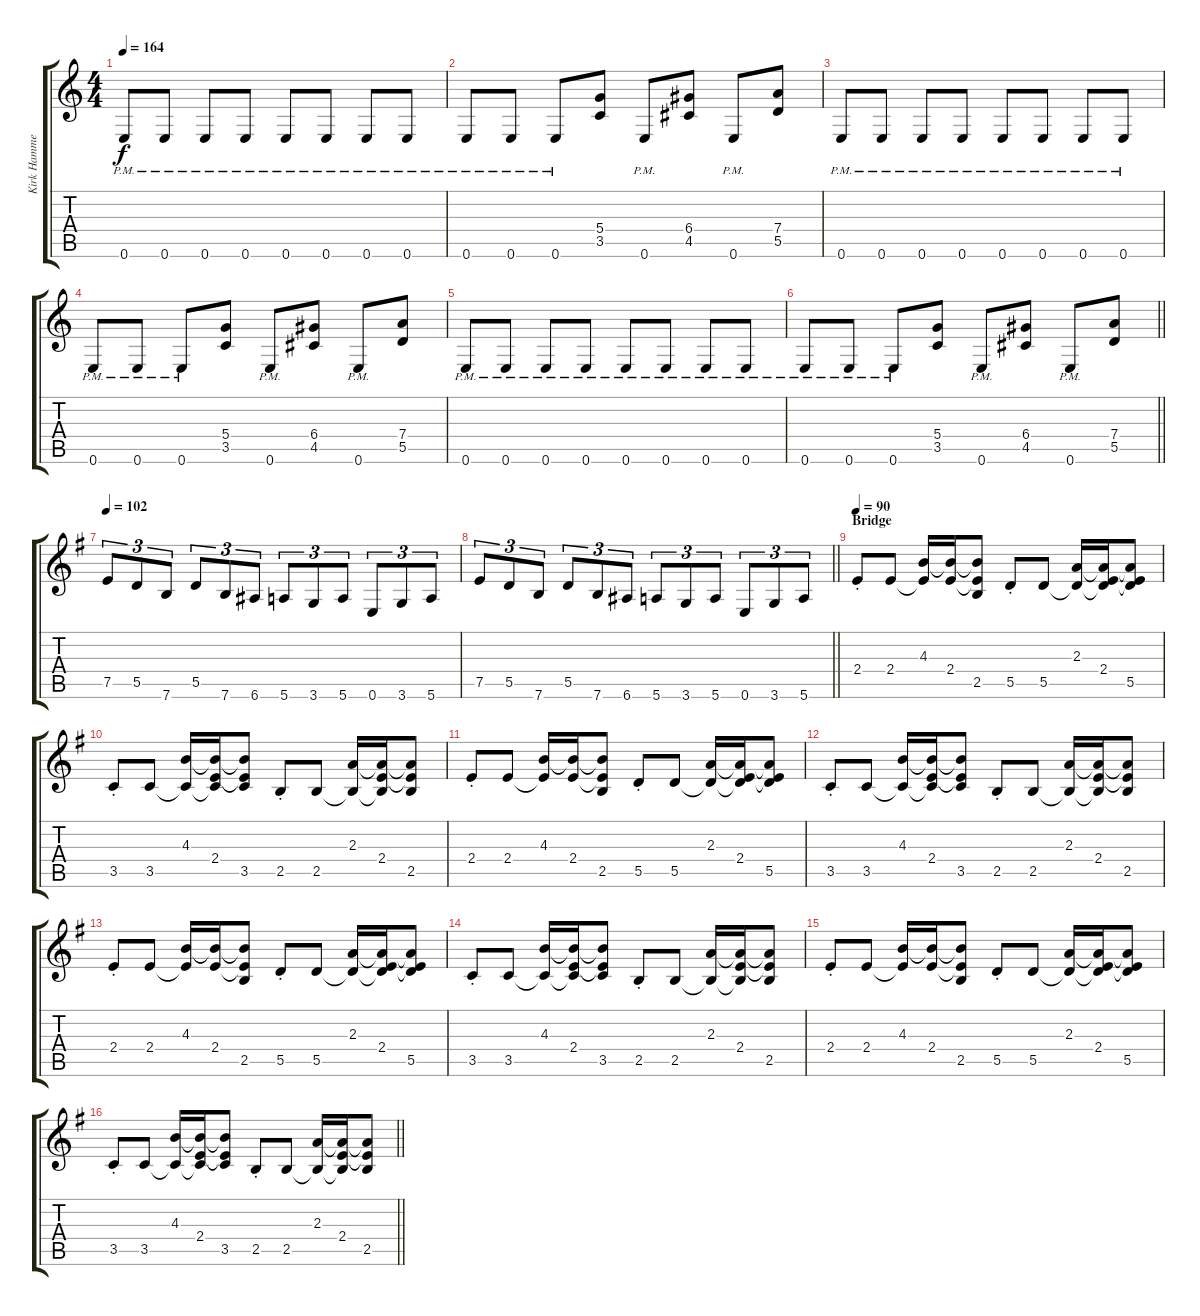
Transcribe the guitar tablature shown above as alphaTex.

\track ("Kirk Hammett" "Kirk Hamme") {instrument distortionguitar}
\staff {score tabs}
\tuning (E4 B3 G3 D3 A2 E2) {hide}
\ts (4 4)
\tempo 164
\clef g2
\ks c
0.6{pm}.8{dy f} 0.6{pm}.8 0.6{pm}.8 0.6{pm}.8 0.6{pm}.8 0.6{pm}.8 0.6{pm}.8 0.6{pm}.8 |
0.6{pm}.8 0.6{pm}.8 0.6{pm}.8 (5.4 3.5).8 0.6{pm}.8 (6.4 4.5).8 0.6{pm}.8 (7.4 5.5).8 |
0.6{pm}.8 0.6{pm}.8 0.6{pm}.8 0.6{pm}.8 0.6{pm}.8 0.6{pm}.8 0.6{pm}.8 0.6{pm}.8 |
0.6{pm}.8 0.6{pm}.8 0.6{pm}.8 (5.4 3.5).8 0.6{pm}.8 (6.4 4.5).8 0.6{pm}.8 (7.4 5.5).8 |
0.6{pm}.8 0.6{pm}.8 0.6{pm}.8 0.6{pm}.8 0.6{pm}.8 0.6{pm}.8 0.6{pm}.8 0.6{pm}.8 |
\barLineRight lightlight
0.6{pm}.8 0.6{pm}.8 0.6{pm}.8 (5.4 3.5).8 0.6{pm}.8 (6.4 4.5).8 0.6{pm}.8 (7.4 5.5).8 |
\tempo 102
\ks eminor
7.5.8{tu (3 2)} 5.5.8{tu (3 2)} 7.6.8{tu (3 2)} 5.5.8{tu (3 2)} 7.6.8{tu (3 2)} 6.6.8{tu (3 2)} 5.6.8{tu (3 2)} 3.6.8{tu (3 2)} 5.6.8{tu (3 2)} 0.6.8{tu (3 2)} 3.6.8{tu (3 2)} 5.6.8{tu (3 2)} |
\barLineRight lightlight
7.5.8{tu (3 2)} 5.5.8{tu (3 2)} 7.6.8{tu (3 2)} 5.5.8{tu (3 2)} 7.6.8{tu (3 2)} 6.6.8{tu (3 2)} 5.6.8{tu (3 2)} 3.6.8{tu (3 2)} 5.6.8{tu (3 2)} 0.6.8{tu (3 2)} 3.6.8{tu (3 2)} 5.6.8{tu (3 2)} |
\section ("" "Bridge")
\tempo 90
2.4{st}.8{volume 13} 2.4.8 (4.3 2.4{t}).16 (4.3{t} 2.4).16 (4.3{t} 2.4{t} 2.5).8 5.5{st}.8 5.5.8 (2.3 5.5{t}).16 (2.3{t} 2.4 5.5{t}).16 (2.3{t} 2.4{t} 5.5).8 |
3.5{st}.8 3.5.8 (4.3 3.5{t}).16 (4.3{t} 2.4 3.5{t}).16 (4.3{t} 2.4{t} 3.5).8 2.5{st}.8 2.5.8 (2.3 2.5{t}).16 (2.3{t} 2.4 2.5{t}).16 (2.3{t} 2.4{t} 2.5).8 |
2.4{st}.8 2.4.8 (4.3 2.4{t}).16 (4.3{t} 2.4).16 (4.3{t} 2.4{t} 2.5).8 5.5{st}.8 5.5.8 (2.3 5.5{t}).16 (2.3{t} 2.4 5.5{t}).16 (2.3{t} 2.4{t} 5.5).8 |
3.5{st}.8 3.5.8 (4.3 3.5{t}).16 (4.3{t} 2.4 3.5{t}).16 (4.3{t} 2.4{t} 3.5).8 2.5{st}.8 2.5.8 (2.3 2.5{t}).16 (2.3{t} 2.4 2.5{t}).16 (2.3{t} 2.4{t} 2.5).8 |
2.4{st}.8 2.4.8 (4.3 2.4{t}).16 (4.3{t} 2.4).16 (4.3{t} 2.4{t} 2.5).8 5.5{st}.8 5.5.8 (2.3 5.5{t}).16 (2.3{t} 2.4 5.5{t}).16 (2.3{t} 2.4{t} 5.5).8 |
3.5{st}.8 3.5.8 (4.3 3.5{t}).16 (4.3{t} 2.4 3.5{t}).16 (4.3{t} 2.4{t} 3.5).8 2.5{st}.8 2.5.8 (2.3 2.5{t}).16 (2.3{t} 2.4 2.5{t}).16 (2.3{t} 2.4{t} 2.5).8 |
2.4{st}.8 2.4.8 (4.3 2.4{t}).16 (4.3{t} 2.4).16 (4.3{t} 2.4{t} 2.5).8 5.5{st}.8 5.5.8 (2.3 5.5{t}).16 (2.3{t} 2.4 5.5{t}).16 (2.3{t} 2.4{t} 5.5).8 |
\barLineRight lightlight
3.5{st}.8 3.5.8 (4.3 3.5{t}).16 (4.3{t} 2.4 3.5{t}).16 (4.3{t} 2.4{t} 3.5).8 2.5{st}.8 2.5.8 (2.3 2.5{t}).16 (2.3{t} 2.4 2.5{t}).16 (2.3{t} 2.4{t} 2.5).8
